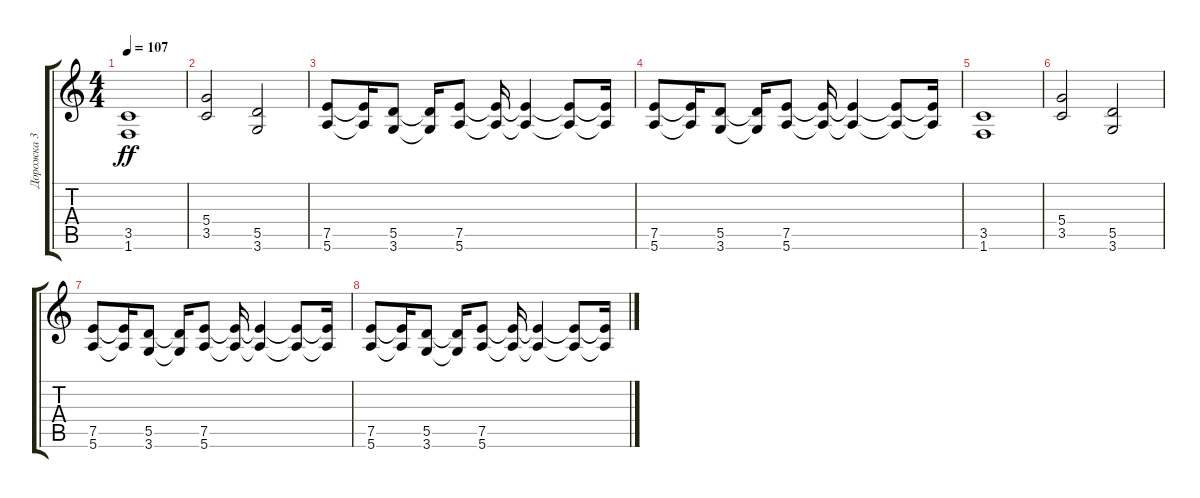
\track ("Дорожка 3" "Дорожка 3") {instrument electricguitarclean}
\staff {score tabs}
\tuning (E4 B3 G3 D3 A2 E2) {hide}
\ts (4 4)
\tempo 107
\clef g2
\ks c
(3.5 1.6).1{dy ff volume 16 instrument distortionguitar} |
(5.4 3.5).2 (5.5 3.6).2 |
(7.5 5.6).8 (7.5{t} 5.6{t}).16 (5.5 3.6).8 (5.5{t} 3.6{t}).16 (7.5 5.6).8 (7.5{t} 5.6{t}).16 (7.5{t} 5.6{t}).4 (7.5{t} 5.6{t}).8 (7.5{t} 5.6{t}).16 |
(7.5 5.6).8 (7.5{t} 5.6{t}).16 (5.5 3.6).8 (5.5{t} 3.6{t}).16 (7.5 5.6).8 (7.5{t} 5.6{t}).16 (7.5{t} 5.6{t}).4 (7.5{t} 5.6{t}).8 (7.5{t} 5.6{t}).16 |
(3.5 1.6).1{volume 16 instrument distortionguitar} |
(5.4 3.5).2 (5.5 3.6).2 |
(7.5 5.6).8 (7.5{t} 5.6{t}).16 (5.5 3.6).8 (5.5{t} 3.6{t}).16 (7.5 5.6).8 (7.5{t} 5.6{t}).16 (7.5{t} 5.6{t}).4 (7.5{t} 5.6{t}).8 (7.5{t} 5.6{t}).16 |
(7.5 5.6).8 (7.5{t} 5.6{t}).16 (5.5 3.6).8 (5.5{t} 3.6{t}).16 (7.5 5.6).8 (7.5{t} 5.6{t}).16 (7.5{t} 5.6{t}).4 (7.5{t} 5.6{t}).8 (7.5{t} 5.6{t}).16
